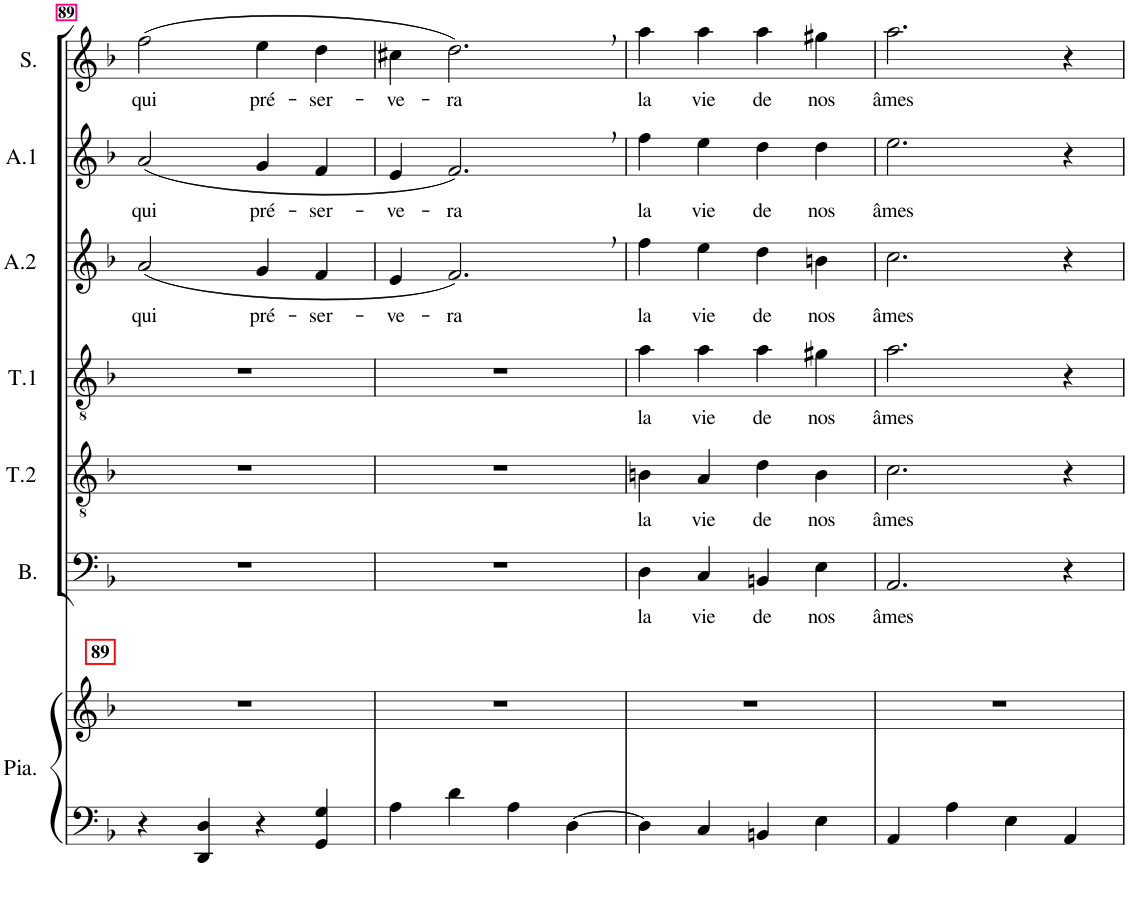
**kern	**kern	**text	**kern	**text	**kern	**text	**kern	**text	**kern	**text	**kern	**text
*part7	*part6	*part6	*part5	*part5	*part4	*part4	*part3	*part3	*part2	*part2	*part1	*part1
*staff7	*staff6	*staff6	*staff5	*staff5	*staff4	*staff4	*staff3	*staff3	*staff2	*staff2	*staff1	*staff1
*I"Piano	*I"Basse	*	*I"Ténor 2	*	*I"Ténor 1	*	*I"Alto 2	*	*I"Alto 1	*	*I"Soprano	*
*I'Pia.	*I'B.	*	*I'T.2	*	*I'T.1	*	*I'A.2	*	*I'A.1	*	*I'S.	*
!!LO:PB:g=z
*clefF4	*clefF4	*	*clefGv2	*	*clefGv2	*	*clefG2	*	*clefG2	*	*clefG2	*
*k[b-]	*k[b-]	*	*k[b-]	*	*k[b-]	*	*k[b-]	*	*k[b-]	*	*k[b-]	*
*M2/2	*M2/2	*	*M2/2	*	*M2/2	*	*M2/2	*	*M2/2	*	*M2/2	*
*met(c|)	*met(c|)	*	*met(c|)	*	*met(c|)	*	*met(c|)	*	*met(c|)	*	*met(c|)	*
=89	=89	=89	=89	=89	=89	=89	=89	=89	=89	=89	=89	=89
!	!	!	!	!	!	!	!	!LO:LY:b	!	!LO:LY:b	!	!LO:LY:b
4r	1r	.	1r	.	1r	.	(2a/	qui	(2a/	qui	(2ff\	qui
4DD/ 4D/	.	.	.	.	.	.	.	.	.	.	.	.
!	!	!	!	!	!	!	!	!LO:LY:b	!	!LO:LY:b	!	!LO:LY:b
4r	.	.	.	.	.	.	4g/	pré-	4g/	pré-	4ee\	pré-
!	!	!	!	!	!	!	!	!LO:LY:b	!	!LO:LY:b	!	!LO:LY:b
4GG/ 4G/	.	.	.	.	.	.	4f/	-ser-	4f/	-ser-	4dd\	-ser-
=90	=90	=90	=90	=90	=90	=90	=90	=90	=90	=90	=90	=90
!	!	!	!	!	!	!	!	!LO:LY:b	!	!LO:LY:b	!	!LO:LY:b
4A\	1r	.	1r	.	1r	.	4e/	-ve-	4e/	-ve-	4cc#X\	-ve-
!	!	!	!	!	!	!	!	!LO:LY:b	!	!LO:LY:b	!	!LO:LY:b
4d\	.	.	.	.	.	.	2.f,/)	-ra	2.f,/)	-ra	2.dd,\)	-ra
4A\	.	.	.	.	.	.	.	.	.	.	.	.
[4D\	.	.	.	.	.	.	.	.	.	.	.	.
=91	=91	=91	=91	=91	=91	=91	=91	=91	=91	=91	=91	=91
!	!	!LO:LY:b	!	!LO:LY:b	!	!LO:LY:b	!	!LO:LY:b	!	!LO:LY:b	!	!LO:LY:b
4D\]	4D\	la	4Bn\	la	4a\	la	4ff\	la	4ff\	la	4aa\	la
!	!	!LO:LY:b	!	!LO:LY:b	!	!LO:LY:b	!	!LO:LY:b	!	!LO:LY:b	!	!LO:LY:b
4C/	4C/	vie	4A/	vie	4a\	vie	4ee\	vie	4ee\	vie	4aa\	vie
!	!	!LO:LY:b	!	!LO:LY:b	!	!LO:LY:b	!	!LO:LY:b	!	!LO:LY:b	!	!LO:LY:b
4BBn/	4BBn/	de	4d\	de	4a\	de	4dd\	de	4dd\	de	4aa\	de
!	!	!LO:LY:b	!	!LO:LY:b	!	!LO:LY:b	!	!LO:LY:b	!	!LO:LY:b	!	!LO:LY:b
4E\	4E\	nos	4B\	nos	4g#X\	nos	4bn\	nos	4dd\	nos	4gg#X\	nos
=92	=92	=92	=92	=92	=92	=92	=92	=92	=92	=92	=92	=92
!	!	!LO:LY:b	!	!LO:LY:b	!	!LO:LY:b	!	!LO:LY:b	!	!LO:LY:b	!	!LO:LY:b
4AA/	2.AA/	âmes	2.c\	âmes	2.a\	âmes	2.cc\	âmes	2.ee\	âmes	2.aa\	âmes
4A\	.	.	.	.	.	.	.	.	.	.	.	.
4E\	.	.	.	.	.	.	.	.	.	.	.	.
4AA/	4r	.	4r	.	4r	.	4r	.	4r	.	4r	.
=	=	=	=	=	=	=	=	=	=	=	=	=
*-	*-	*-	*-	*-	*-	*-	*-	*-	*-	*-	*-	*-
